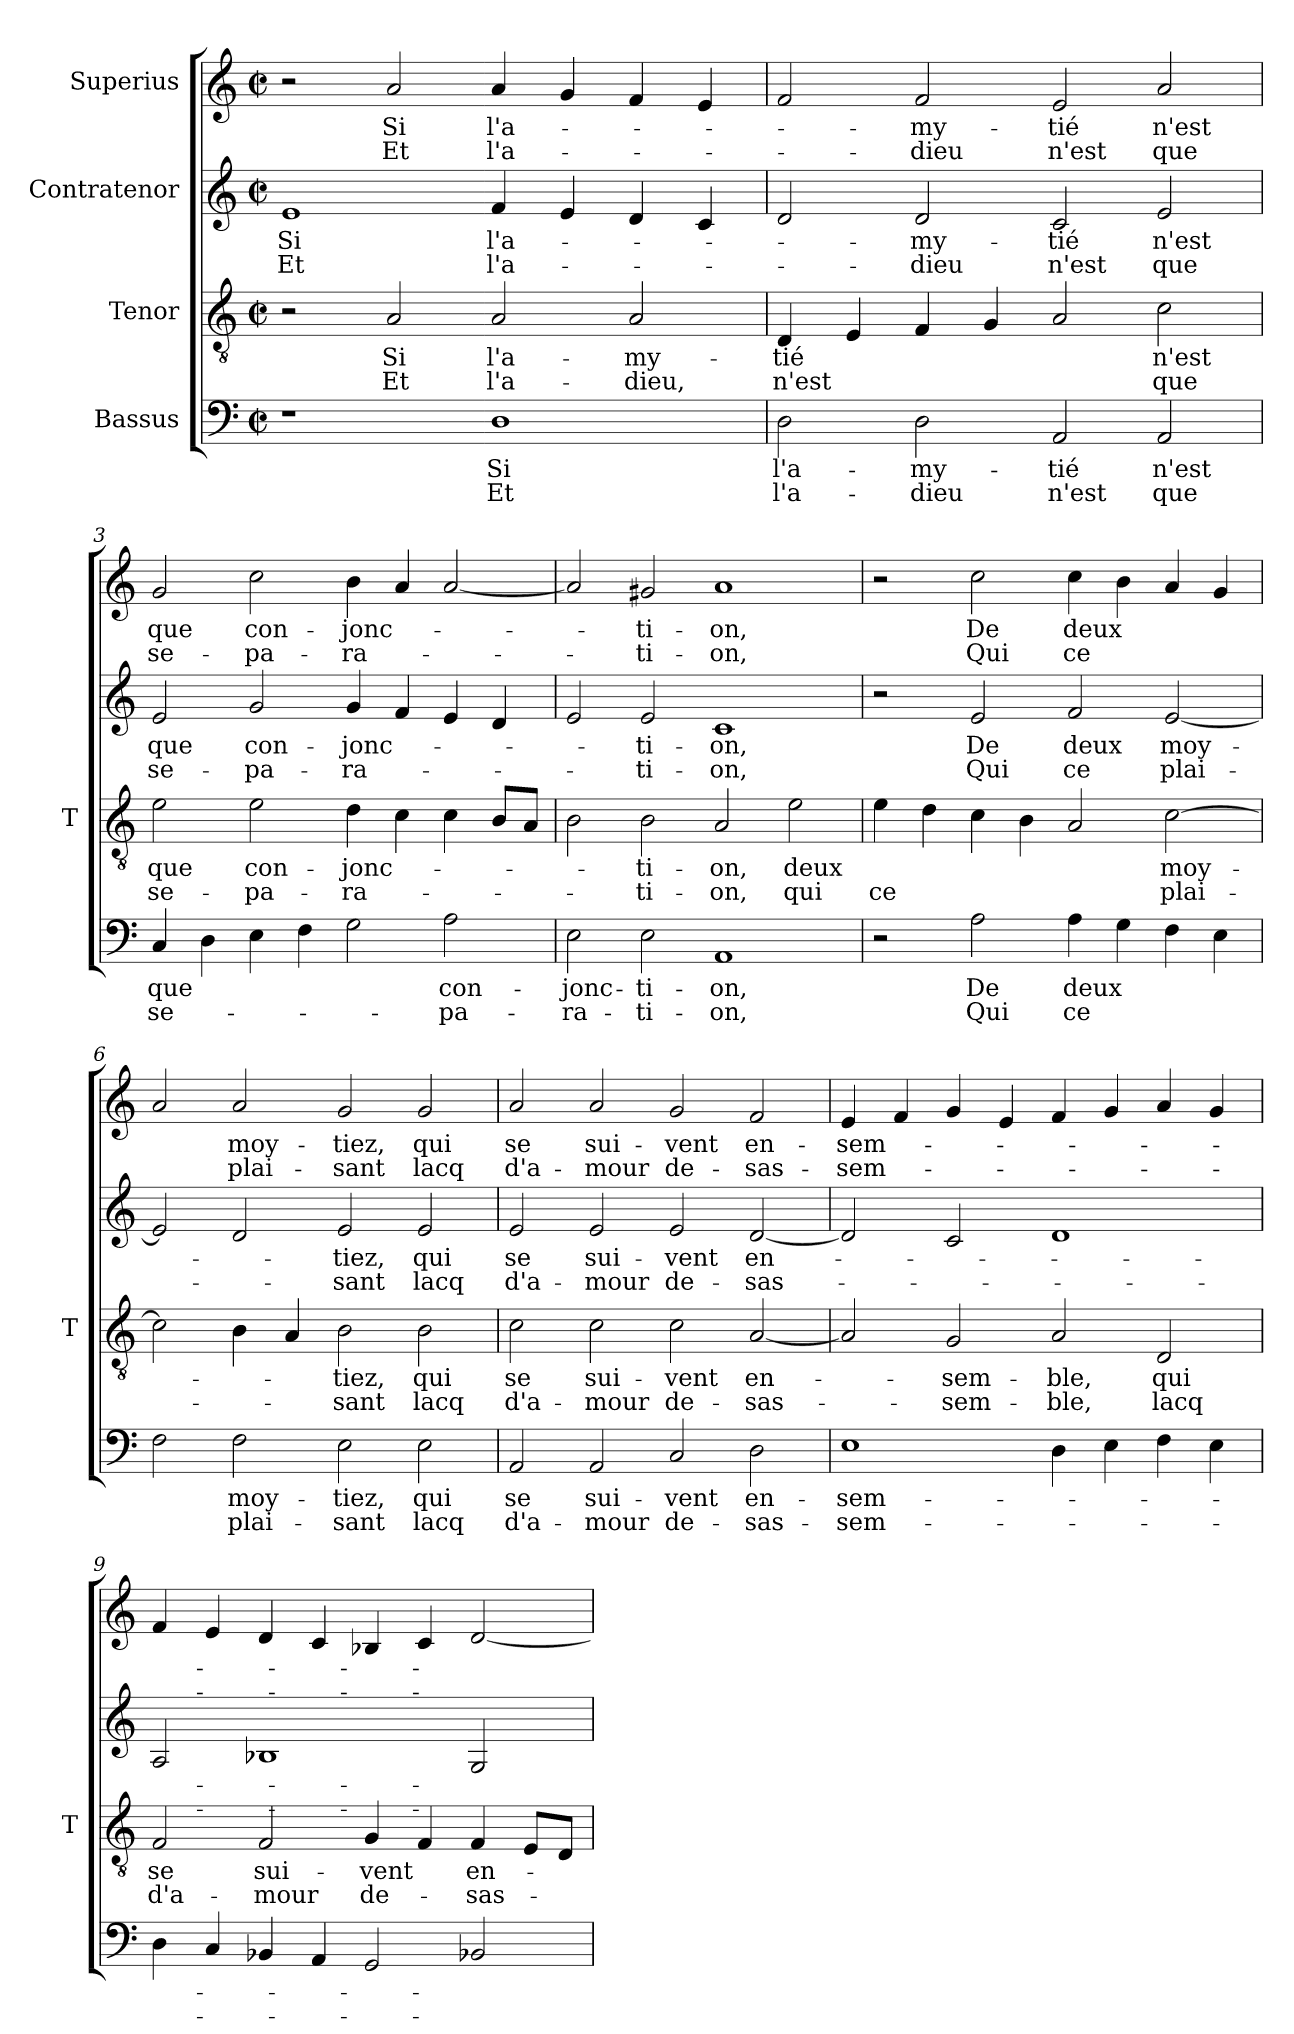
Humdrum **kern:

**kern	**text	**text	**kern	**text	**text	**kern	**text	**text	**kern	**text	**text
*part4	*part4	*part4	*part3	*part3	*part3	*part2	*part2	*part2	*part1	*part1	*part1
*staff4	*staff4	*staff4	*staff3	*staff3	*staff3	*staff2	*staff2	*staff2	*staff1	*staff1	*staff1
*I"Bassus	*	*	*I"Tenor	*	*	*I"Contratenor	*	*	*I"Superius	*	*
*	*	*	*I'T	*	*	*	*	*	*	*	*
*clefF4	*	*	*clefGv2	*	*	*clefG2	*	*	*clefG2	*	*
*k[]	*	*	*k[]	*	*	*k[]	*	*	*k[]	*	*
*C:	*	*	*C:	*	*	*C:	*	*	*C:	*	*
*M2/2	*	*	*M2/2	*	*	*M2/2	*	*	*M2/2	*	*
*met(c|)	*	*	*met(c|)	*	*	*met(c|)	*	*	*met(c|)	*	*
=1	=1	=1	=1	=1	=1	=1	=1	=1	=1	=1	=1
1r	.	.	2r	.	.	1e	-Si	-Et	2r	.	.
.	.	.	2A	-Si	-Et	.	.	.	2a	-Si	-Et
1D	-Si	-Et	2A	l'a-	l'a-	4f	l'a-	l'a-	4a	l'a-	l'a-
.	.	.	.	.	.	4e	.	.	4g	.	.
.	.	.	2A	my-	-dieu,	4d	.	.	4f	.	.
.	.	.	.	.	.	4c	.	.	4e	.	.
=2	=2	=2	=2	=2	=2	=2	=2	=2	=2	=2	=2
2D	l'a-	l'a-	4D	-tié	-n'est	2d	.	.	2f	.	.
.	.	.	4E	.	.	.	.	.	.	.	.
2D	my-	-dieu	4F	.	.	2d	my-	-dieu	2f	my-	-dieu
.	.	.	4G	.	.	.	.	.	.	.	.
2AA	-tié	-n'est	2A	.	.	2c	-tié	-n'est	2e	-tié	-n'est
2AA	-n'est	-que	2c	-n'est	-que	2e	-n'est	-que	2a	-n'est	-que
=3	=3	=3	=3	=3	=3	=3	=3	=3	=3	=3	=3
4C	-que	se-	2e	-que	se-	2e	-que	se-	2g	-que	se-
4D	.	.	.	.	.	.	.	.	.	.	.
4E	.	.	2e	con-	pa-	2g	con-	pa-	2cc	con-	pa-
4F	.	.	.	.	.	.	.	.	.	.	.
2G	.	.	4d	jonc-	ra-	4g	jonc-	ra-	4b	jonc-	ra-
.	.	.	4c	.	.	4f	.	.	4a	.	.
2A	con-	pa-	4c	.	.	4e	.	.	[2a	.	.
.	.	.	8BL	.	.	4d	.	.	.	.	.
.	.	.	8AJ	.	.	.	.	.	.	.	.
=4	=4	=4	=4	=4	=4	=4	=4	=4	=4	=4	=4
2E	jonc-	ra-	2B	.	.	2e	.	.	2a]	.	.
2E	ti-	ti-	2B	ti-	ti-	2e	ti-	ti-	2g#X	ti-	ti-
1AA	-on,	-on,	2A	-on,	-on,	1c	-on,	-on,	1a	-on,	-on,
.	.	.	2e	-deux	-qui	.	.	.	.	.	.
=5	=5	=5	=5	=5	=5	=5	=5	=5	=5	=5	=5
2r	.	.	4e	.	-ce	2r	.	.	2r	.	.
.	.	.	4d	.	.	.	.	.	.	.	.
2A	-De	-Qui	4c	.	.	2e	-De	-Qui	2cc	-De	-Qui
.	.	.	4B	.	.	.	.	.	.	.	.
4A	-deux	-ce	2A	.	.	2f	-deux	-ce	4cc	-deux	-ce
4G	.	.	.	.	.	.	.	.	4b	.	.
4F	.	.	[2c	moy-	plai-	[2e	moy-	plai-	4a	.	.
4E	.	.	.	.	.	.	.	.	4g	.	.
=6	=6	=6	=6	=6	=6	=6	=6	=6	=6	=6	=6
2F	.	.	2c]	.	.	2e]	.	.	2a	.	.
2F	moy-	plai-	4B	.	.	2d	.	.	2a	moy-	plai-
.	.	.	4A	.	.	.	.	.	.	.	.
2E	-tiez,	-sant	2B	-tiez,	-sant	2e	-tiez,	-sant	2g	-tiez,	-sant
2E	-qui	-lacq	2B	-qui	-lacq	2e	-qui	-lacq	2g	-qui	-lacq
=7	=7	=7	=7	=7	=7	=7	=7	=7	=7	=7	=7
2AA	-se	d'a-	2c	-se	d'a-	2e	-se	d'a-	2a	-se	d'a-
2AA	sui-	-mour	2c	sui-	-mour	2e	sui-	-mour	2a	sui-	-mour
2C	-vent	de-	2c	-vent	de-	2e	-vent	de-	2g	-vent	de-
2D	en-	sas-	[2A	en-	sas-	[2d	en-	sas-	2f	en-	sas-
=8	=8	=8	=8	=8	=8	=8	=8	=8	=8	=8	=8
1E	sem-	sem-	2A]	.	.	2d]	.	.	4e	sem-	sem-
.	.	.	.	.	.	.	.	.	4f	.	.
.	.	.	2G	sem-	sem-	2c	.	.	4g	.	.
.	.	.	.	.	.	.	.	.	4e	.	.
4D	.	.	2A	-ble,	-ble,	1d	.	.	4f	.	.
4E	.	.	.	.	.	.	.	.	4g	.	.
4F	.	.	2D	-qui	-lacq	.	.	.	4a	.	.
4E	.	.	.	.	.	.	.	.	4g	.	.
!!LO:PB:g=z
=9	=9	=9	=9	=9	=9	=9	=9	=9	=9	=9	=9
4D	.	.	2F	-se	d'a-	2A	.	.	4f	.	.
4C	.	.	.	.	.	.	.	.	4e	.	.
4BB-X	.	.	2F	sui-	-mour	1B-X	.	.	4d	.	.
4AA	.	.	.	.	.	.	.	.	4c	.	.
2GG	.	.	4G	-vent	de-	.	.	.	4B-X	.	.
.	.	.	4F	.	.	.	.	.	4c	.	.
2BB-X	.	.	4F	en-	sas-	2G	.	.	[2d	.	.
.	.	.	8EL	.	.	.	.	.	.	.	.
.	.	.	8DJ	.	.	.	.	.	.	.	.
=	=	=	=	=	=	=	=	=	=	=	=
*-	*-	*-	*-	*-	*-	*-	*-	*-	*-	*-	*-
